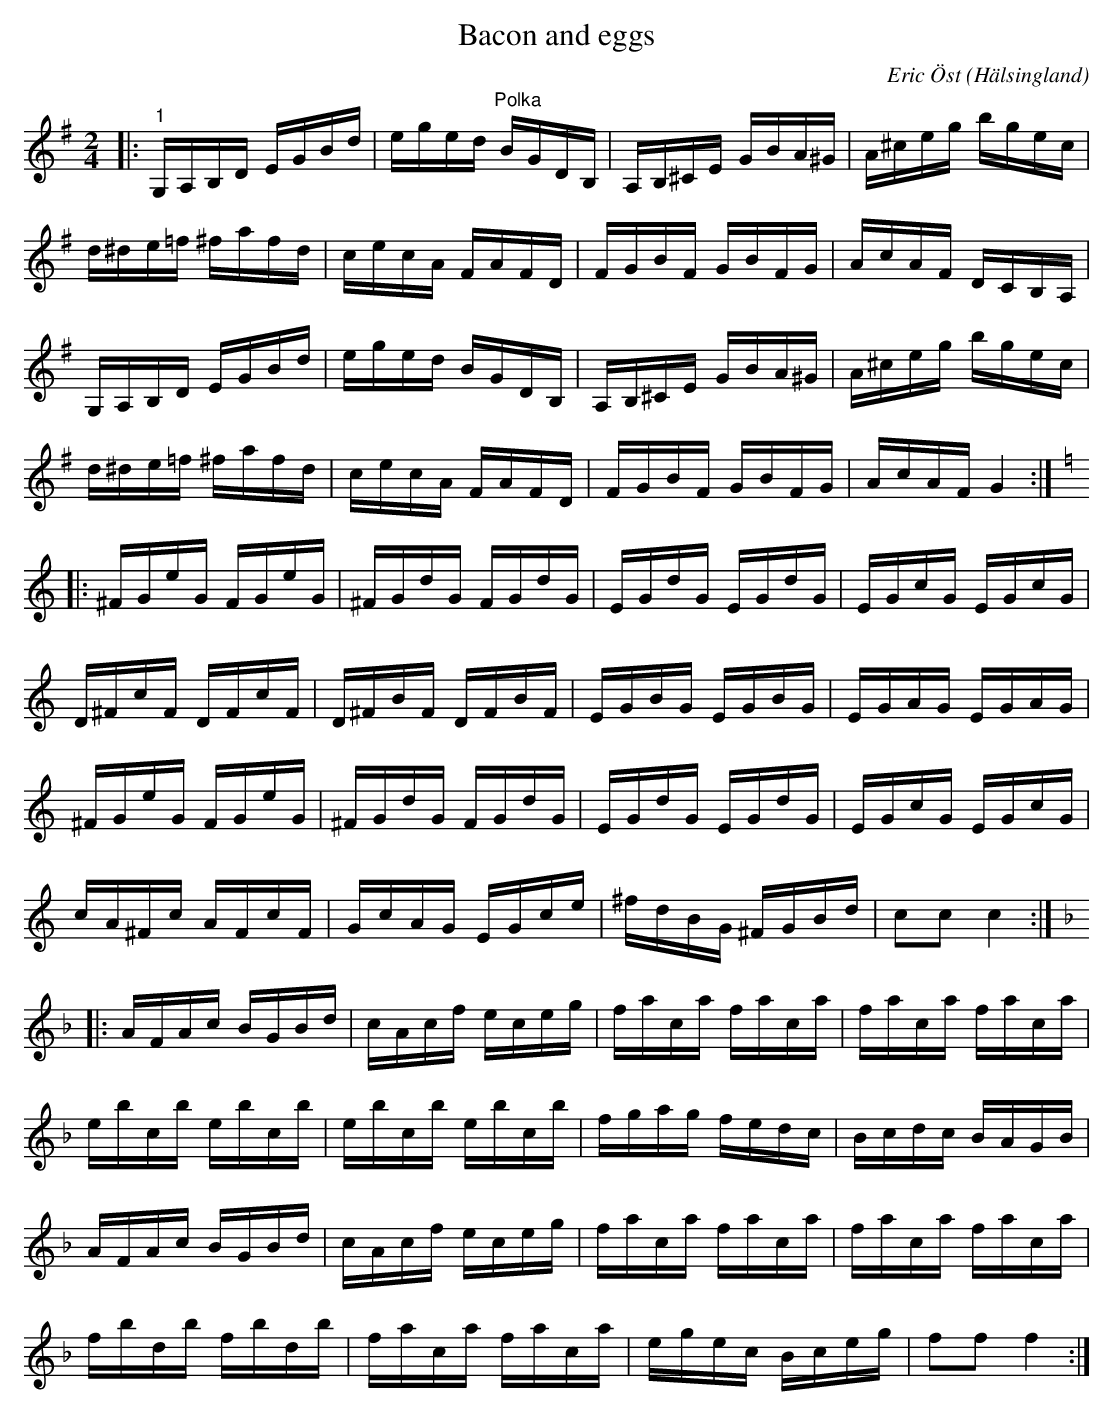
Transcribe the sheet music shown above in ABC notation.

X:1
T:Bacon and eggs
C:Eric Öst
O:Hälsingland
L:1/16
M:2/4
K:G
V:1
|:"^1" G,A,B,D EGBd | eged "^Polka" BGDB, | A,B,^CE GBA^G | A^ceg bgec |
d^de=f ^fafd | cecA FAFD | FGBF GBFG | AcAF DCB,A, |
G,A,B,D EGBd | eged BGDB, | A,B,^CE GBA^G | A^ceg bgec |
d^de=f ^fafd | cecA FAFD | FGBF GBFG | AcAF G4 ::
[K:C] ^FGeG FGeG | ^FGdG FGdG | EGdG EGdG | EGcG EGcG |
D^FcF DFcF | D^FBF DFBF | EGBG EGBG | EGAG EGAG |
^FGeG FGeG | ^FGdG FGdG | EGdG EGdG | EGcG EGcG |
cA^Fc AFcF | GcAG EGce | ^fdBG ^FGBd | c2c2 c4 ::
[K:F] AFAc BGBd | cAcf eceg | faca faca | faca faca |
ebcb ebcb | ebcb ebcb | fgag fedc | Bcdc BAGB |
AFAc BGBd | cAcf eceg | faca faca | faca faca |
fbdb fbdb | faca faca | egec Bceg | f2f2 f4 :|
